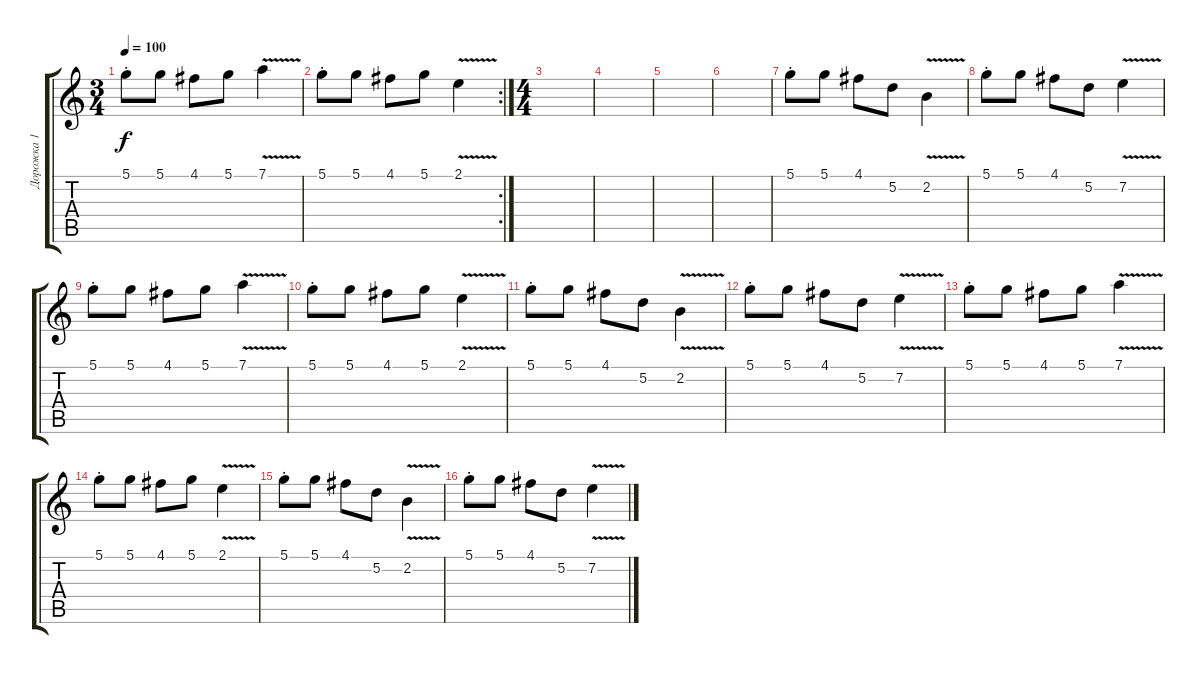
\track ("Дорожка 1" "Дорожка 1") {instrument distortionguitar}
\staff {score tabs}
\tuning (D4 A3 F3 C3 G2 C2) {hide}
\ts (3 4)
\tempo 100
\clef g2
\ks c
5.1{st}.8{dy f} 5.1.8 4.1.8 5.1.8 7.1{v}.4 |
\rc 2
5.1{st}.8 5.1.8 4.1.8 5.1.8 2.1{v}.4 |
\ts (4 4)
|
|
|
|
5.1{st}.8 5.1.8 4.1.8 5.2.8 2.2{v}.4 |
5.1{st}.8 5.1.8 4.1.8 5.2.8 7.2{v}.4 |
5.1{st}.8 5.1.8 4.1.8 5.1.8 7.1{v}.4 |
5.1{st}.8 5.1.8 4.1.8 5.1.8 2.1{v}.4 |
5.1{st}.8 5.1.8 4.1.8 5.2.8 2.2{v}.4 |
5.1{st}.8 5.1.8 4.1.8 5.2.8 7.2{v}.4 |
5.1{st}.8 5.1.8 4.1.8 5.1.8 7.1{v}.4 |
5.1{st}.8 5.1.8 4.1.8 5.1.8 2.1{v}.4 |
5.1{st}.8 5.1.8 4.1.8 5.2.8 2.2{v}.4 |
5.1{st}.8 5.1.8 4.1.8 5.2.8 7.2{v}.4
